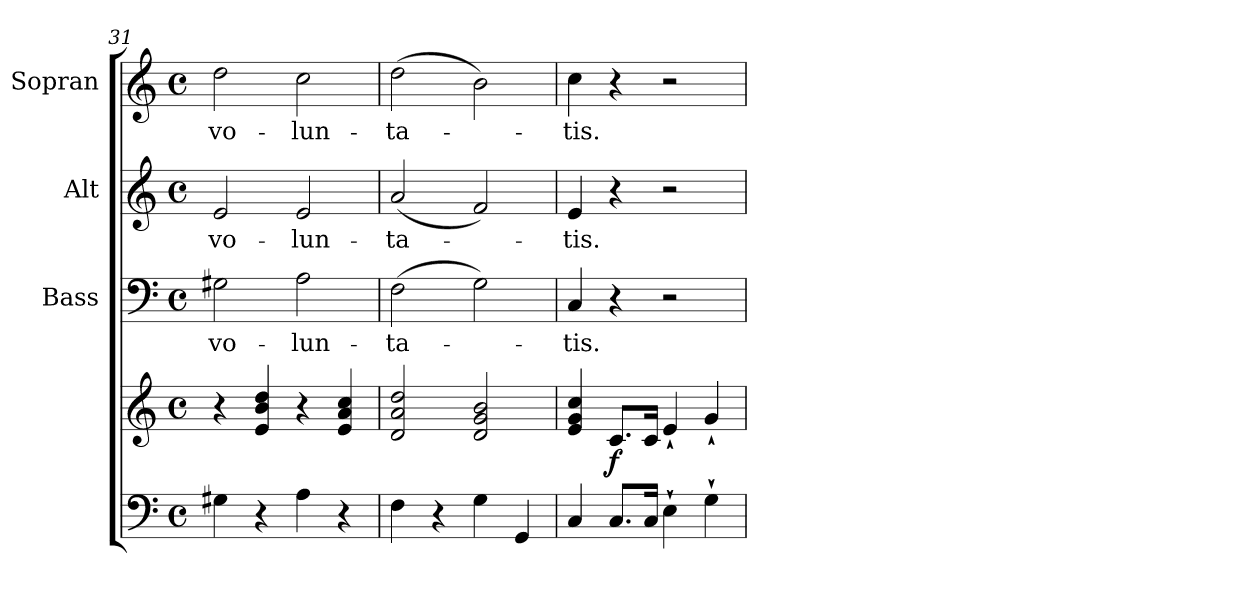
**kern	**kern	**dynam	**kern	**text	**kern	**text	**kern	**text
*part4	*part4	*part4	*part3	*part3	*part2	*part2	*part1	*part1
*staff5	*staff4	*staff4/5	*staff3	*staff3	*staff2	*staff2	*staff1	*staff1
*	*	*	*I"Bass	*	*I"Alt	*	*I"Sopran	*
*	*	*	*I'B.	*	*I'A.	*	*I'S.	*
*clefF4	*clefG2	*	*clefF4	*	*clefG2	*	*clefG2	*
*k[]	*k[]	*	*k[]	*	*k[]	*	*k[]	*
*C:	*C:	*	*C:	*	*C:	*	*C:	*
*M4/4	*M4/4	*	*M4/4	*	*M4/4	*	*M4/4	*
*met(c)	*met(c)	*	*met(c)	*	*met(c)	*	*met(c)	*
=31	=31	=31	=31	=31	=31	=31	=31	=31
!	!	!	!	!LO:LY:b	!	!LO:LY:b	!	!LO:LY:b
4G#X\	4r	.	2G#X\	vo-	2e/	vo-	2dd\	vo-
4r	4e/ 4b/ 4dd/	.	.	.	.	.	.	.
!	!	!	!	!LO:LY:b	!	!LO:LY:b	!	!LO:LY:b
4A\	4r	.	2A\	-lun-	2e/	-lun-	2cc\	-lun-
4r	4e/ 4a/ 4cc/	.	.	.	.	.	.	.
=32	=32	=32	=32	=32	=32	=32	=32	=32
!	!	!	!	!LO:LY:b	!	!LO:LY:b	!	!LO:LY:b
4F\	2d/ 2a/ 2dd/	.	(>2F\	-ta-	(<2a/	-ta-	(>2dd\	-ta-
4r	.	.	.	.	.	.	.	.
4G\	2d/ 2g/ 2b/	.	2G\)	.	2f/)	.	2b\)	.
4GG/	.	.	.	.	.	.	.	.
!!LO:PB:g=z
=33	=33	=33	=33	=33	=33	=33	=33	=33
!	!	!	!	!LO:LY:b	!	!LO:LY:b	!	!LO:LY:b
4C/	4e/ 4g/ 4cc/	.	4C/	-tis.	4e/	-tis.	4cc\	-tis.
!	!	!LO:DY:b	!	!	!	!	!	!
8.C/L	8.c/L	f	4r	.	4r	.	4r	.
16C/Jk	16c/Jk	.	.	.	.	.	.	.
4E`>\	4e`</	.	2r	.	2r	.	2r	.
4G`>\	4g`</	.	.	.	.	.	.	.
=	=	=	=	=	=	=	=	=
*-	*-	*-	*-	*-	*-	*-	*-	*-
